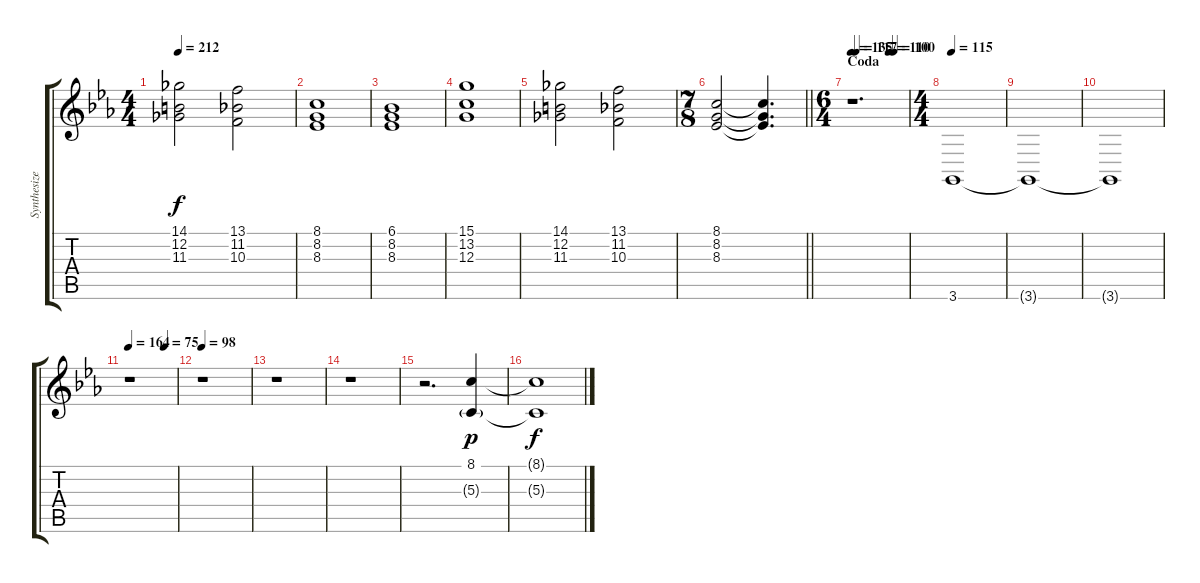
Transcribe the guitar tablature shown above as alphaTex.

\track ("Synthesizer 2 (Paul Morris)" "Synthesize") {instrument pad2warm}
\staff {score tabs}
\tuning (E4 B3 G3 D3 A2 E2) {hide}
\ts (4 4)
\tempo 212
\clef g2
\ks cminor
(14.1 12.2 11.3).2{dy f} (13.1 11.2 10.3).2 |
(8.1 8.2 8.3).1 |
(6.1 8.2 8.3).1 |
(15.1 13.2 12.3).1 |
(14.1 12.2 11.3).2 (13.1 11.2 10.3).2 |
\ts (7 8)
\barLineRight lightlight
(8.1 8.2 8.3).2 (8.1{t} 8.2{t} 8.3{t}).4{d} |
\ts (6 4)
\section ("" "Coda")
\tempo 135
\tempo (117 0.08333333333333333)
\tempo (110 0.6666666666666666)
\tempo (100 0.75)
r.1{d instrument pad2warm} |
\ts (4 4)
\tempo 115
3.6.1 |
3.6{t}.1 |
3.6{t}.1 |
\tempo 164
\tempo (75 0.75)
r.1 |
\tempo 98
r.1 |
r.1 |
r.1 |
r.2{d} (8.1 5.3{g}).4{dy p volume 10 balance 11 instrument tubularbells} |
(8.1{t} 5.3{t}).1{dy f}
